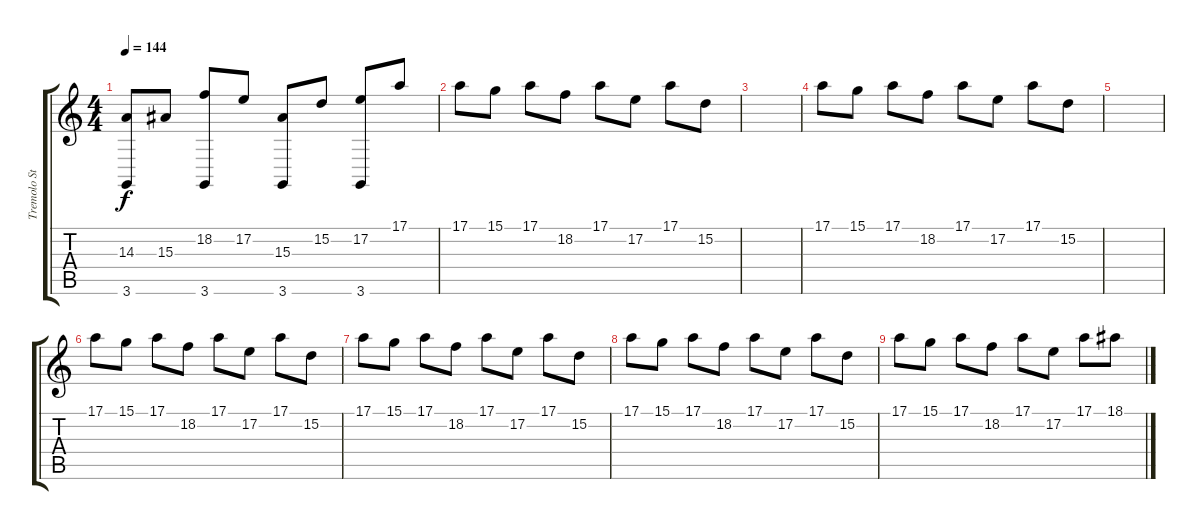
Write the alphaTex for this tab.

\track ("Tremolo Strings" "Tremolo St") {instrument tremolostrings}
\staff {score tabs}
\tuning (E4 B3 G3 D3 A2 E2) {hide}
\ts (4 4)
\tempo 144
\clef g2
\ks c
(14.3 3.6).8{dy f} 15.3.8 (18.2 3.6).8 17.2.8 (15.3 3.6).8 15.2.8 (17.2 3.6).8 17.1.8 |
17.1.8 15.1.8 17.1.8 18.2.8 17.1.8 17.2.8 17.1.8 15.2.8 |
|
17.1.8 15.1.8 17.1.8 18.2.8 17.1.8 17.2.8 17.1.8 15.2.8 |
|
17.1.8 15.1.8 17.1.8 18.2.8 17.1.8 17.2.8 17.1.8 15.2.8 |
17.1.8 15.1.8 17.1.8 18.2.8 17.1.8 17.2.8 17.1.8 15.2.8 |
17.1.8 15.1.8 17.1.8 18.2.8 17.1.8 17.2.8 17.1.8 15.2.8 |
17.1.8 15.1.8 17.1.8 18.2.8 17.1.8 17.2.8 17.1.8 18.1.8
